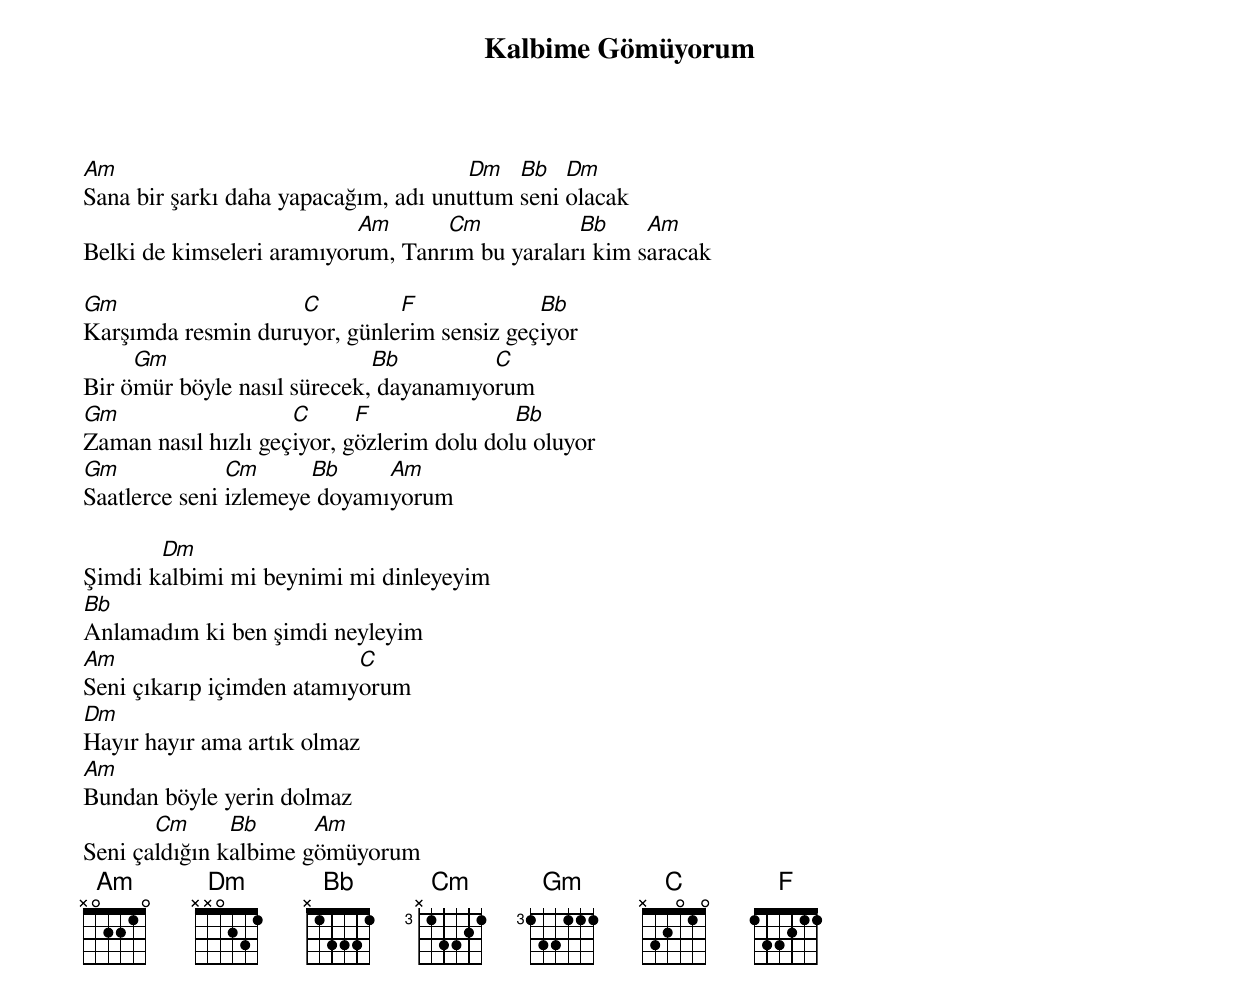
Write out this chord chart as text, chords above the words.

{title: Kalbime Gömüyorum}
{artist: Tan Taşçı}

Am                                    Dm   Bb   Dm
Sana bir şarkı daha yapacağım, adı unuttum seni olacak
                           Am      Cm           Bb     Am
Belki de kimseleri aramıyorum, Tanrım bu yaraları kim saracak

Gm                  C         F             Bb
Karşımda resmin duruyor, günlerim sensiz geçiyor
     Gm                      Bb         C
Bir ömür böyle nasıl sürecek, dayanamıyorum
Gm                   C      F               Bb
Zaman nasıl hızlı geçiyor, gözlerim dolu dolu oluyor
Gm             Cm      Bb     Am
Saatlerce seni izlemeye doyamıyorum

       Dm
Şimdi kalbimi mi beynimi mi dinleyeyim
Bb
Anlamadım ki ben şimdi neyleyim
Am                         C
Seni çıkarıp içimden atamıyorum
Dm
Hayır hayır ama artık olmaz
Am
Bundan böyle yerin dolmaz
       Cm      Bb      Am
Seni çaldığın kalbime gömüyorum
